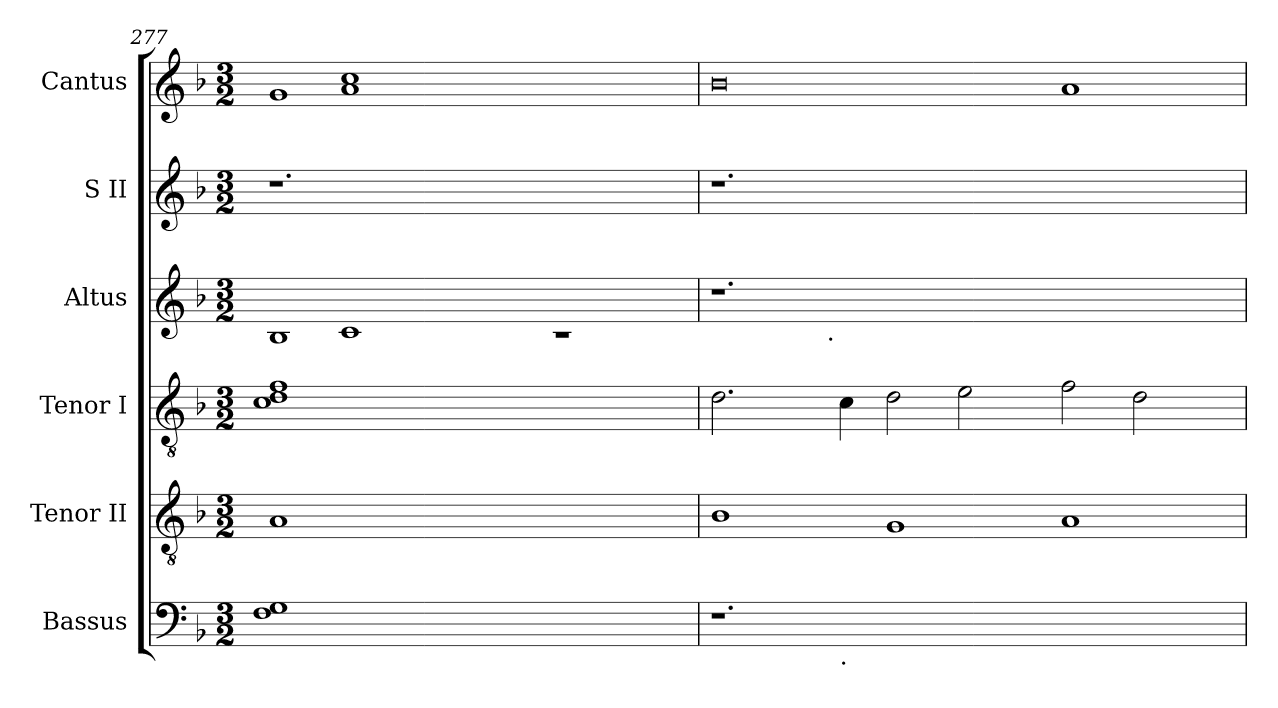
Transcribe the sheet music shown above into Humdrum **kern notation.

**kern	**kern	**kern	**kern	**kern	**kern
*part6	*part5	*part4	*part3	*part2	*part1
*staff6	*staff5	*staff4	*staff3	*staff2	*staff1
*I"Bassus	*I"Tenor II	*I"Tenor I	*I"Altus	*I"S II	*I"Cantus
*I'B	*I'T II	*I'T I	*I'A	*	*
*clefF4	*clefGv2	*clefGv2	*clefG2	*clefG2	*clefG2
*k[b-]	*k[b-]	*k[b-]	*k[b-]	*k[b-]	*k[b-]
*F:	*F:	*F:	*F:	*F:	*F:
*M3/2	*M3/2	*M3/2	*M3/2	*M3/2	*M3/2
=277	=277	=277	=277	=277	=277
*	*	*	*^	*	*^
1F 1G	1A	1c 1d 1f	1B-	2ryy	1.r	1g	2ryy
.	.	.	.	1c	.	.	1a 1cc
0ryy	0ryy	0ryy	0ryy	.	.	1.ryy	.
.	.	.	.	2ryy	1.ryy	.	1.ryy
.	.	.	.	1rc	.	.	.
.	.	.	.	.	.	2ryy	.
*	*	*	*	*	*	*v	*v
=278	=278	=278	=278	=278	=278	=278
*^	*	*	*	*	*	*
1.r	2.ryy	1B-	2.d\	1.r	2ryy	1.r	0b-
.	.	.	.	.	8..ryy	.	.
!	!	!	!	!	!LO:TX:b:t=.	!	!
.	.	.	.	.	1ryy	.	.
!	!LO:TX:b:t=.	!	!	!	!	!	!
.	1ryy	.	4c\	.	.	.	.
.	.	1G	2d\	.	.	.	.
1.ryy	.	.	2e\	1.ryy	.	1.ryy	.
.	.	.	.	.	1ryy	.	.
.	1ryy	.	.	.	.	.	.
.	.	1A	2f\	.	.	.	1a
.	.	.	2d\	.	.	.	.
.	.	.	.	.	4ryy	.	.
.	4ryy	.	.	.	.	.	.
.	.	.	.	.	32ryy	.	.
*v	*v	*	*	*v	*v	*	*
=	=	=	=	=	=
*-	*-	*-	*-	*-	*-
